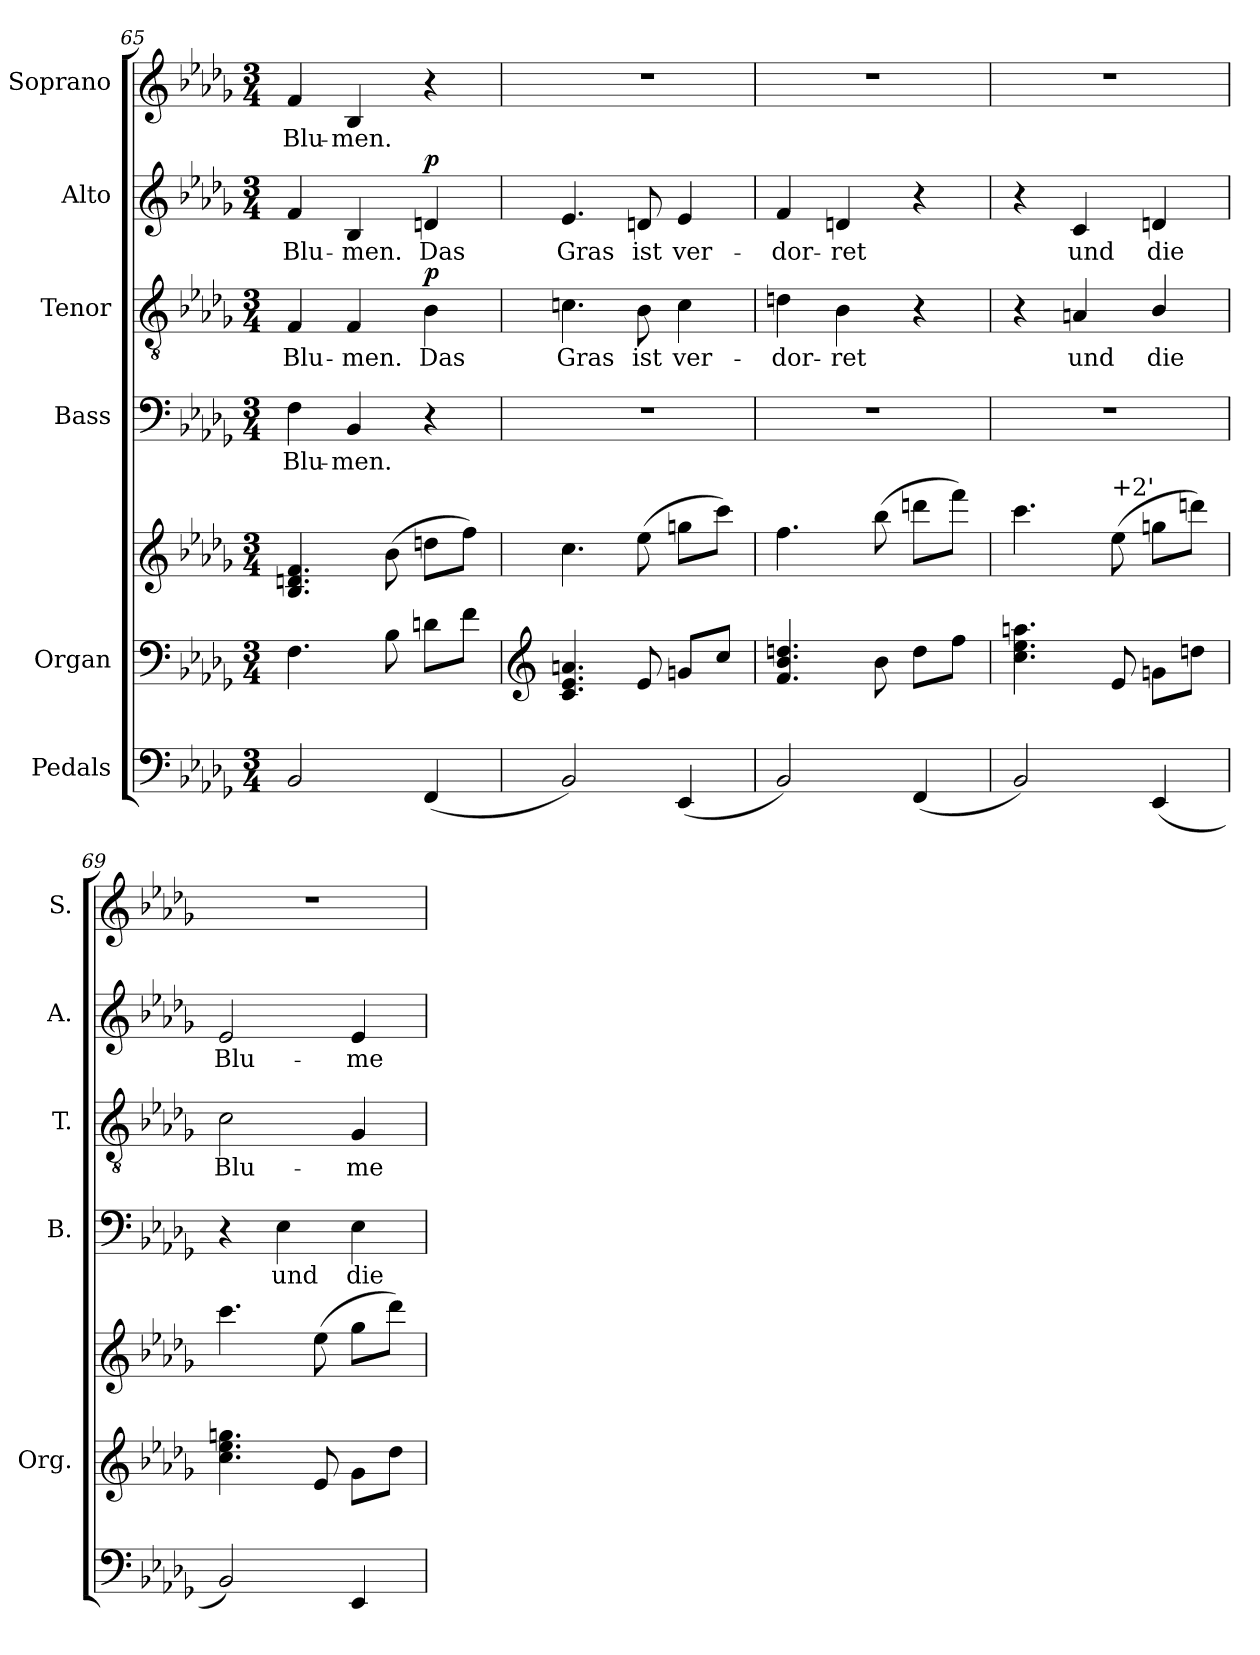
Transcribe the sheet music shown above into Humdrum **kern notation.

**kern	**kern	**kern	**kern	**text	**kern	**text	**dynam	**kern	**text	**dynam	**kern	**text
*part6	*part5	*part5	*part4	*part4	*part3	*part3	*part3	*part2	*part2	*part2	*part1	*part1
*staff7	*staff6	*staff5	*staff4	*staff4	*staff3	*staff3	*staff3	*staff2	*staff2	*staff2	*staff1	*staff1
*I"Pedals	*I"Organ	*	*I"Bass	*	*I"Tenor	*	*	*I"Alto	*	*	*I"Soprano	*
*	*I'Org.	*	*I'B.	*	*I'T.	*	*	*I'A.	*	*	*I'S.	*
*clefF4	*clefF4	*clefG2	*clefF4	*	*clefGv2	*	*	*clefG2	*	*	*clefG2	*
*	*	*	*	*	*ITrd7c12	*	*	*	*	*	*	*
*k[b-e-a-d-g-]	*k[b-e-a-d-g-]	*k[b-e-a-d-g-]	*k[b-e-a-d-g-]	*	*k[b-e-a-d-g-]	*	*	*k[b-e-a-d-g-]	*	*	*k[b-e-a-d-g-]	*
*b-:	*b-:	*b-:	*b-:	*	*b-:	*	*	*b-:	*	*	*b-:	*
*M3/4	*M3/4	*M3/4	*M3/4	*	*M3/4	*	*	*M3/4	*	*	*M3/4	*
=65	=65	=65	=65	=65	=65	=65	=65	=65	=65	=65	=65	=65
!	!	!	!	!LO:LY:b:color=#000000	!	!	!	!	!	!	!	!
!	!	!	!	!	!	!LO:LY:b:color=#000000	!	!	!	!	!	!
!	!	!	!	!	!	!	!	!	!LO:LY:b:color=#000000	!	!	!
!	!	!	!	!	!	!	!	!	!	!	!	!LO:LY:b:color=#000000
2BB-i/	4.Fi\	4.B-i/ 4.dni 4.fi	4Fi\	Blu-	4FFi/	Blu-	.	4fi/	Blu-	.	4fi/	Blu-
!	!	!	!	!LO:LY:b:color=#000000	!	!	!	!	!	!	!	!
!	!	!	!	!	!	!LO:LY:b:color=#000000	!	!	!	!	!	!
!	!	!	!	!	!	!	!	!	!LO:LY:b:color=#000000	!	!	!
!	!	!	!	!	!	!	!	!	!	!	!	!LO:LY:b:color=#000000
.	.	.	4BB-i/	-men.	4FFi/	-men.	.	4B-i/	-men.	.	4B-i/	-men.
.	8B-i\	(8b-i\	.	.	.	.	.	.	.	.	.	.
!	!	!	!	!	!	!LO:LY:b:color=#000000	!	!	!	!	!	!
!	!	!	!	!	!	!	!	!	!LO:LY:b:color=#000000	!	!	!
(4FFi/	8dni\L	8ddni\L	4r	.	4BB-i\	Das	p	4dni/	Das	p	4r	.
.	8fi\J	8ffi\J)	.	.	.	.	.	.	.	.	.	.
=66	=66	=66	=66	=66	=66	=66	=66	=66	=66	=66	=66	=66
*	*clefG2	*	*	*	*	*	*	*	*	*	*	*
!	!	!	!LO:N:vis=1	!	!	!	!	!	!	!	!	!
!	!	!	!	!	!	!LO:LY:b:color=#000000	!	!	!	!	!	!
!	!	!	!	!	!	!	!	!	!LO:LY:b:color=#000000	!	!LO:N:vis=1	!
2BB-i/)	4.ci/ 4.e-i 4.ani	4.cci\	2.r	.	4.Cni\	Gras	.	4.e-i/	Gras	.	2.r	.
!	!	!	!	!	!	!LO:LY:b:color=#000000	!	!	!	!	!	!
!	!	!	!	!	!	!	!	!	!LO:LY:b:color=#000000	!	!	!
.	8e-i/	(8ee-i\	.	.	8BB-i\	ist	.	8dni/	ist	.	.	.
!	!	!	!	!	!	!LO:LY:b:color=#000000	!	!	!	!	!	!
!	!	!	!	!	!	!	!	!	!LO:LY:b:color=#000000	!	!	!
(4EE-i/	8gni/L	8ggni\L	.	.	4Ci\	ver-	.	4e-i/	ver-	.	.	.
.	8cci/J	8ccci\J)	.	.	.	.	.	.	.	.	.	.
=67	=67	=67	=67	=67	=67	=67	=67	=67	=67	=67	=67	=67
!	!	!	!LO:N:vis=1	!	!	!	!	!	!	!	!	!
!	!	!	!	!	!	!LO:LY:b:color=#000000	!	!	!	!	!	!
!	!	!	!	!	!	!	!	!	!LO:LY:b:color=#000000	!	!LO:N:vis=1	!
2BB-i/)	4.fi/ 4.b-i 4.ddni	4.ffi\	2.r	.	4Dni\	-dor-	.	4fi/	-dor-	.	2.r	.
!	!	!	!	!	!	!LO:LY:b:color=#000000	!	!	!	!	!	!
!	!	!	!	!	!	!	!	!	!LO:LY:b:color=#000000	!	!	!
.	.	.	.	.	4BB-i\	-ret	.	4dni/	-ret	.	.	.
.	8b-i\	(8bb-i\	.	.	.	.	.	.	.	.	.	.
(4FFi/	8ddi\L	8dddni\L	.	.	4r	.	.	4r	.	.	.	.
.	8ffi\J	8fffi\J)	.	.	.	.	.	.	.	.	.	.
=68	=68	=68	=68	=68	=68	=68	=68	=68	=68	=68	=68	=68
!	!	!	!LO:N:vis=1	!	!	!	!	!	!	!	!LO:N:vis=1	!
2BB-i/)	4.cci\ 4.ee-i 4.aani	4.ccci\	2.r	.	4r	.	.	4r	.	.	2.r	.
!	!	!	!	!	!	!LO:LY:b:color=#000000	!	!	!	!	!	!
!	!	!	!	!	!	!	!	!	!LO:LY:b:color=#000000	!	!	!
.	.	.	.	.	4AAni/	und	.	4ci/	und	.	.	.
!	!	!LO:TX:a:t=+2'	!	!	!	!	!	!	!	!	!	!
.	8e-i/	(8ee-i\	.	.	.	.	.	.	.	.	.	.
!	!	!	!	!	!	!LO:LY:b:color=#000000	!	!	!	!	!	!
!	!	!	!	!	!	!	!	!	!LO:LY:b:color=#000000	!	!	!
(4EE-i/	8gni\L	8ggni\L	.	.	4BB-i/	die	.	4dni/	die	.	.	.
.	8ddni\J	8dddni\J)	.	.	.	.	.	.	.	.	.	.
!!LO:LB:g=z
=69	=69	=69	=69	=69	=69	=69	=69	=69	=69	=69	=69	=69
!	!	!	!	!	!	!LO:LY:b:color=#000000	!	!	!	!	!	!
!	!	!	!	!	!	!	!	!	!LO:LY:b:color=#000000	!	!LO:N:vis=1	!
2BB-i/)	4.cci\ 4.ee-i 4.ggni	4.ccci\	4r	.	2Ci\	Blu-	.	2e-i/	Blu-	.	2.r	.
!	!	!	!	!LO:LY:b:color=#000000	!	!	!	!	!	!	!	!
.	.	.	4E-i\	und	.	.	.	.	.	.	.	.
.	8e-i/	(8ee-i\	.	.	.	.	.	.	.	.	.	.
!	!	!	!	!LO:LY:b:color=#000000	!	!	!	!	!	!	!	!
!	!	!	!	!	!	!LO:LY:b:color=#000000	!	!	!	!	!	!
!	!	!	!	!	!	!	!	!	!LO:LY:b:color=#000000	!	!	!
4EE-i/	8g-i\L	8gg-i\L	4E-i\	die	4GG-i/	-me	.	4e-i/	-me	.	.	.
.	8dd-i\J	8ddd-i\J)	.	.	.	.	.	.	.	.	.	.
=	=	=	=	=	=	=	=	=	=	=	=	=
*-	*-	*-	*-	*-	*-	*-	*-	*-	*-	*-	*-	*-
